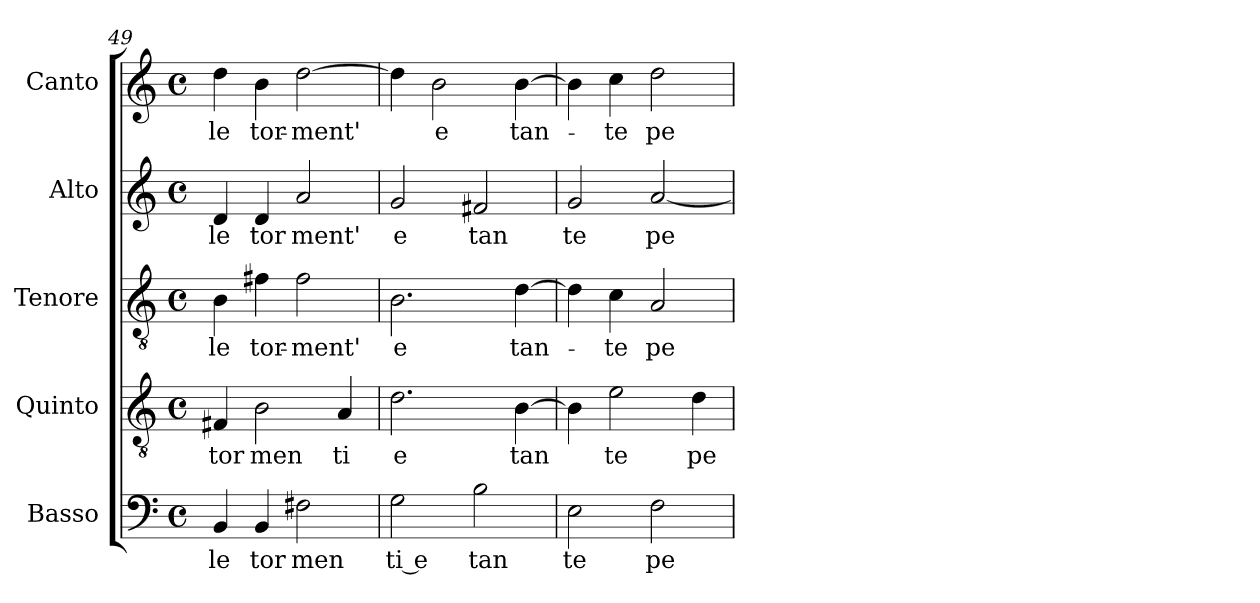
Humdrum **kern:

**kern	**text	**kern	**text	**kern	**text	**kern	**text	**kern	**text
*part5	*part5	*part4	*part4	*part3	*part3	*part2	*part2	*part1	*part1
*staff5	*staff5	*staff4	*staff4	*staff3	*staff3	*staff2	*staff2	*staff1	*staff1
*I"Basso	*	*I"Quinto	*	*I"Tenore	*	*I"Alto	*	*I"Canto	*
*clefF4	*	*clefGv2	*	*clefGv2	*	*clefG2	*	*clefG2	*
*M4/4	*	*M4/4	*	*M4/4	*	*M4/4	*	*M4/4	*
*met(c)	*	*met(c)	*	*met(c)	*	*met(c)	*	*met(c)	*
=49	=49	=49	=49	=49	=49	=49	=49	=49	=49
!	!LO:LY:b:cj	!	!LO:LY:b:cj	!	!LO:LY:b:cj	!	!LO:LY:b:cj	!	!LO:LY:b:cj
4BB/	le	4F#X/	tor	4B\	-le	4d/	le	4dd\	-le
!	!LO:LY:b:cj	!	!LO:LY:b:cj	!	!LO:LY:b:cj	!	!LO:LY:b:cj	!	!LO:LY:b:cj
4BB/	tor	2B\	men	4f#X\	tor-	4d/	tor	4b\	tor-
!	!LO:LY:b:cj	!	!	!	!LO:LY:b:cj	!	!LO:LY:b:cj	!	!LO:LY:b
2F#X\	men	.	.	2f#\	-ment'	2a/	ment'	[>2dd\	-ment'
!	!	!	!LO:LY:b:cj	!	!	!	!	!	!
.	.	4A/	ti	.	.	.	.	.	.
=50	=50	=50	=50	=50	=50	=50	=50	=50	=50
!	!LO:LY:b:rj	!	!LO:LY:b:cj	!	!LO:LY:b:cj	!	!LO:LY:b:cj	!	!
2G\	ti e	2.d\	e	2.B\	e	2g/	e	4dd\]	.
!	!	!	!	!	!	!	!	!	!LO:LY:b:cj
.	.	.	.	.	.	.	.	2b\	e
!	!LO:LY:b:cj	!	!	!	!	!	!LO:LY:b:cj	!	!
2B\	tan	.	.	.	.	2f#X/	tan	.	.
!	!	!	!LO:LY:b	!	!LO:LY:b	!	!	!	!LO:LY:b
.	.	[>4B\	tan	[>4d\	tan-	.	.	[>4b\	tan-
=51	=51	=51	=51	=51	=51	=51	=51	=51	=51
!	!LO:LY:b:cj	!	!	!	!	!	!LO:LY:b:cj	!	!
2E\	te	4B\]	.	4d\]	.	2g/	te	4b\]	.
!	!	!	!LO:LY:b:cj	!	!LO:LY:b:cj	!	!	!	!LO:LY:b:cj
.	.	2e\	te	4c\	-te	.	.	4cc\	-te
!	!LO:LY:b:cj	!	!	!	!LO:LY:b:cj	!	!LO:LY:b:cj	!	!LO:LY:b:cj
2F\	pe	.	.	2A/	pe-	[>2a/	pe	2dd\	pe-
!	!	!	!LO:LY:b:cj	!	!	!	!	!	!
.	.	4d\	pe	.	.	.	.	.	.
=	=	=	=	=	=	=	=	=	=
*-	*-	*-	*-	*-	*-	*-	*-	*-	*-
